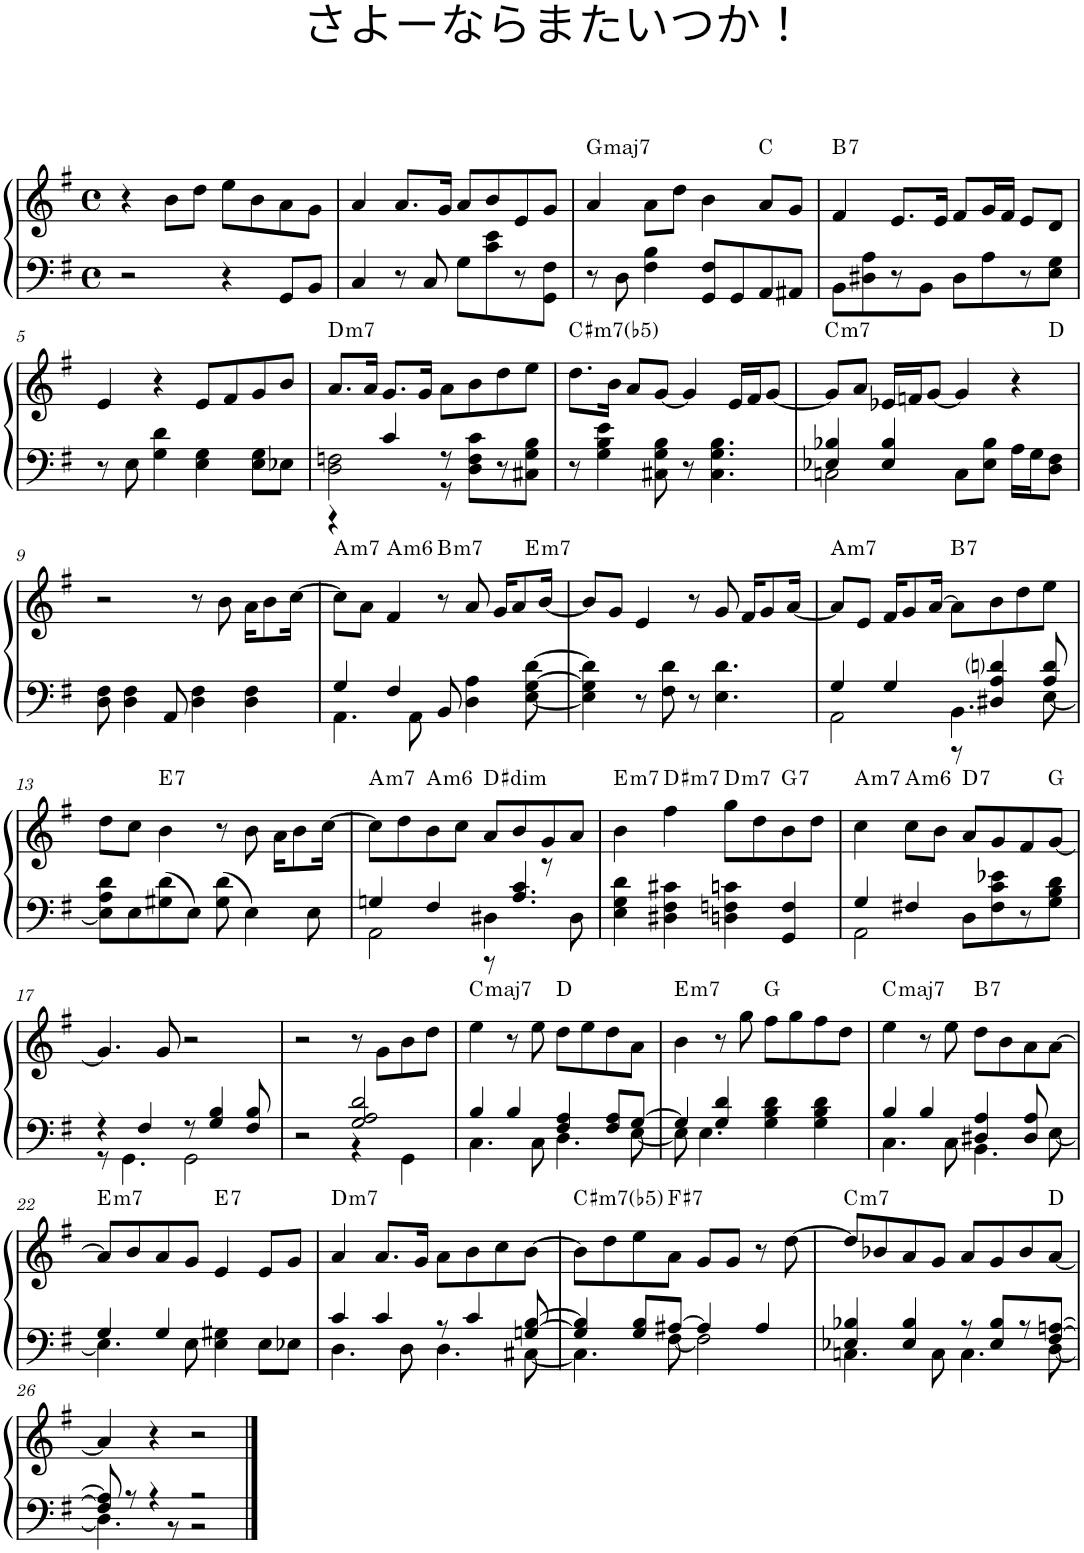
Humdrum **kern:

**kern	**kern	**harte
*part1	*part1	*part1
*staff2	*staff1	*
*I"Piano	*	*
*I'Pno.	*	*
*clefF4	*clefG2	*
*k[f#]	*k[f#]	*
*G:	*G:	*
*M4/4	*M4/4	*
*met(c)	*met(c)	*
=1	=1	=1
2r	4r	.
.	8b\L	.
.	8dd\J	.
4r	8ee\L	.
.	8b\	.
8GG/L	8a\	.
8BB/J	8g\J	.
=2	=2	=2
4C/	4a/	.
8r	8.a/L	.
8C/	.	.
.	16g/Jk	.
8G\L	8a/L	.
8c\ 8e\	8b/	.
8r	8e/	.
8GG\ 8F#\J	8g/J	.
=3	=3	=3
!	!	!LO:H:kt=maj7
8r	4a/	G:maj7
8D\	.	.
4F#\ 4B\	8a\L	.
.	8dd\J	.
8GG/ 8F#/L	4b\	.
8GG/	.	.
8AA/	8a/L	C:maj
8AA#X/J	8g/J	.
=4	=4	=4
!	!	!LO:H:kt=7
8BB\L	4f#/	B:7
8D#X\ 8A\	.	.
8r	8.e/L	.
8BB\J	.	.
.	16e/Jk	.
8D#\L	8f#/L	.
8A\	16g/L	.
.	16f#/JJ	.
8r	8e/L	.
8E\ 8G\J	8d/J	.
!!LO:LB:g=z
=5	=5	=5
8r	4e/	.
8E\	.	.
4G\ 4d\	4r	.
4E\ 4G\	8e/L	.
.	8f#/	.
8E\ 8G\L	8g/	.
8E-X\J	8b/J	.
=6	=6	=6
*^	*	*
!	!	!	!LO:H:kt=m7
2D\ 2Fn\	4r	8.a/L	D:min7
.	.	16a/Jk	.
.	4c/	8.g/L	.
.	.	16g/Jk	.
8r	8r	8a\L	.
8D\ 8F\ 8c\L	4.ryy	8b\	.
8r	.	8dd\	.
8C#X\ 8G\ 8B\J	.	8ee\J	.
*v	*v	*	*
=7	=7	=7
!	!	!LO:H:kt=♯m
8r	8.dd\L	.
4G\ 4B\ 4e\	.	.
.	16b\Jk	.
.	8a/L	.
8C#X\ 8G\ 8B\	[8g/J	.
8r	4g/]	.
4.C#\ 4.G\ 4.B\	.	.
.	16e/LL	.
.	16f#/J	.
.	[8g/J	.
=8	=8	=8
*^	*	*
!	!	!	!LO:H:kt=m7
*	*	*^	*
2Cn\	4E-X/ 4B-X/	8g/L]	2..ryy	C:min7
.	.	8a/J	.	.
.	4E-/ 4B-/	16e-X/LL	.	.
.	.	16fn/J	.	.
.	.	[8g/J	.	.
8C\L	2ryy	4g/]	.	.
8E-\ 8B-\J	.	.	.	.
16A\LL	.	4r	.	.
16G\J	.	.	.	.
8D\ 8F#\J	.	.	8ryy	D:maj
*v	*v	*	*	*
*	*v	*v	*
!!LO:LB:g=z
=9	=9	=9
8D\ 8F#\	2r	.
4D\ 4F#\	.	.
8AA/	.	.
4D\ 4F#\	8r	.
.	8b\	.
4D\ 4F#\	16a\KL	.
.	8b\	.
.	[16cc\Jk	.
=10	=10	=10
*^	*	*
!	!	!	!LO:H:kt=m7
*	*	*^	*
4.AA\	4G/	8cc\L]	2..ryy	A:min7
.	.	8a\J	.	.
!	!	!	!	!LO:H:kt=m6
.	4F#/	4f#/	.	A:min6
8AA\	.	.	.	.
!	!	!	!	!LO:H:kt=m7
8ryy	8BB/	8r	.	B:min7
4D\ 4A\	4.ryy	8a/	.	.
.	.	16g/KL	.	.
.	.	8a/	.	.
!	!	!	!	!LO:H:kt=m7
[8E\ [8G\ [8d\	.	.	8ryy	E:min7
.	.	[16b/Jk	.	.
*v	*v	*	*	*
*	*v	*v	*
=11	=11	=11
4E\] 4G\] 4d\]	8b/L]	.
.	8g/J	.
8r	4e/	.
8F#\ 8d\	.	.
8r	8r	.
4.E\ 4.d\	8g/	.
.	16f#/KL	.
.	8g/	.
.	[16a/Jk	.
=12	=12	=12
*^	*	*
!	!	!	!LO:H:kt=m7
2AA\	4G/	8a/L]	A:min7
.	.	8e/J	.
.	4G/	16f#/KL	.
.	.	8g/	.
.	.	[16a/Jk	.
!	!	!	!LO:H:kt=7
4.BB\	8r	8a\L]	B:7
.	4D#X/ 4A/ 4dni/	8b\	.
.	.	8dd\	.
[8E\	8A/ 8d/	8ee\J	.
*v	*v	*	*
!!LO:LB:g=z
=13	=13	=13
8E\] 8A\ 8d\L	8dd\L	.
8E\	8cc\J	.
!	!	!LO:H:kt=7
8G#X\ 8d\	4b\	E:7
8E\J	.	.
8G#\ 8d\	8r	.
4E\	8b\	.
.	16a\KL	.
.	8b\	.
8E\	.	.
.	[16cc\Jk	.
=14	=14	=14
*^	*	*
!	!	!	!LO:H:kt=m7
2AA\	4Gn/	8cc\L]	A:min7
.	.	8dd\	.
!	!	!	!LO:H:kt=m6
.	4F#/	8b\	A:min6
.	.	8cc\J	.
!	!	!	!LO:H:kt=♯dim
4D#X\	8r	8a/L	.
.	4.A/ 4.c/	8b/	.
8r	.	8g/	.
8D#\	.	8a/J	.
*v	*v	*	*
=15	=15	=15
!	!	!LO:H:kt=m7
4E\ 4G\ 4d\	4b\	E:min7
!	!	!LO:H:kt=♯m
4D#X\ 4F#\ 4c#X\	4ff#\	.
!	!	!LO:H:kt=m7
4Dn\ 4Fn\ 4cn\	8gg\L	D:min7
.	8dd\	.
!	!	!LO:H:kt=7
4GG/ 4F/	8b\	G:7
.	8dd\J	.
=16	=16	=16
*^	*	*
!	!	!	!LO:H:kt=m7
4G/	2AA\	4cc\	A:min7
!	!	!	!LO:H:kt=m6
4F#X/	.	8cc\L	A:min6
.	.	8b\J	.
!	!	!	!LO:H:kt=7
2ryy	8D\L	8a/L	D:7
.	8F#\ 8c\ 8e-X\	8g/	.
.	8r	8f#/	.
.	8G\ 8B\ 8d\J	[8g/J	G:maj
!!LO:LB:g=z
=17	=17	=17	=17
4r	8r	4.g/]	.
.	4.GG\	.	.
4F#/	.	.	.
.	.	8g/	.
8r	2GG\	2r	.
4G/ 4B/	.	.	.
8F#/ 8B/	.	.	.
=18	=18	=18	=18
2r	2ryy	2r	.
2G/ 2A/ 2d/	4r	8r	.
.	.	8g\L	.
.	4GG\	8b\	.
.	.	8dd\J	.
=19	=19	=19	=19
!	!	!	!LO:H:kt=maj7
4B/	4.C\	4ee\	C:maj7
4B/	.	8r	.
.	8C\	8ee\	.
4F#/ 4A/	4.D\	8dd\L	D:maj
.	.	8ee\	.
8F#/ 8A/L	.	8dd\	.
[8G/J	[8E\	8a\J	.
=20	=20	=20	=20
!	!	!	!LO:H:kt=m7
4G/]	8E\]	4b\	E:min7
.	4.E\	.	.
4G/ 4d/	.	8r	.
.	.	8gg\	.
2ryy	4G\ 4B\ 4d\	8ff#\L	G:maj
.	.	8gg\	.
.	4G\ 4B\ 4d\	8ff#\	.
.	.	8dd\J	.
=21	=21	=21	=21
!	!	!	!LO:H:kt=maj7
4B/	4.C\	4ee\	C:maj7
4B/	.	8r	.
.	8C\	8ee\	.
!	!	!	!LO:H:kt=7
4D#X/ 4A/	4.BB\	8dd\L	B:7
.	.	8b\	.
8D#/ 8A/	.	8a\	.
8ryy	[8E\	[8a\J	.
!!LO:LB:g=z
=22	=22	=22	=22
!	!	!	!LO:H:kt=m7
4G/	4.E\]	8a/L]	E:min7
.	.	8b/	.
4G/	.	8a/	.
.	8E\	8g/J	.
!	!	!	!LO:H:kt=7
2ryy	4E\ 4G#X\	4e/	E:7
.	8E\L	8e/L	.
.	8E-X\J	8g/J	.
=23	=23	=23	=23
!	!	!	!LO:H:kt=m7
4c/	4.D\	4a/	D:min7
4c/	.	8.a/L	.
.	8D\	.	.
.	.	16g/Jk	.
8r	4.D\	8a\L	.
4c/	.	8b\	.
.	.	8cc\	.
[8Gn/ [8B/	[8C#X\	[8b\J	.
=24	=24	=24	=24
!	!	!	!LO:H:kt=♯m
4G/] 4B/]	4.C#\]	8b\L]	.
.	.	8dd\	.
8G/ 8B/L	.	8ee\	.
!	!	!	!LO:H:kt=♯
[8A#X/J	[8F#\	8a\J	.
4A#/]	2F#\]	8g/L	.
.	.	8g/J	.
4A#/	.	8r	.
.	.	[8dd\	.
=25	=25	=25	=25
!	!	!	!LO:H:kt=m7
4E-X/ 4B-X/	4.Cn\	8dd/L]	C:min7
.	.	8b-X/	.
4E-/ 4B-/	.	8a/	.
.	8C\	8g/J	.
8r	4.C\	8a/L	.
8E-/ 8B-/L	.	8g/	.
8r	.	8b-/	.
[8F#/ [8An/J	[8D\	[8a/J	D:maj
!!LO:LB:g=z
=26	=26	=26	=26
8F#/] 8A/]	4.D\]	4a/]	.
8r	.	.	.
4r	.	4r	.
.	8r	.	.
2r	2r	2r	.
*v	*v	*	*
==	==	==
*-	*-	*-
